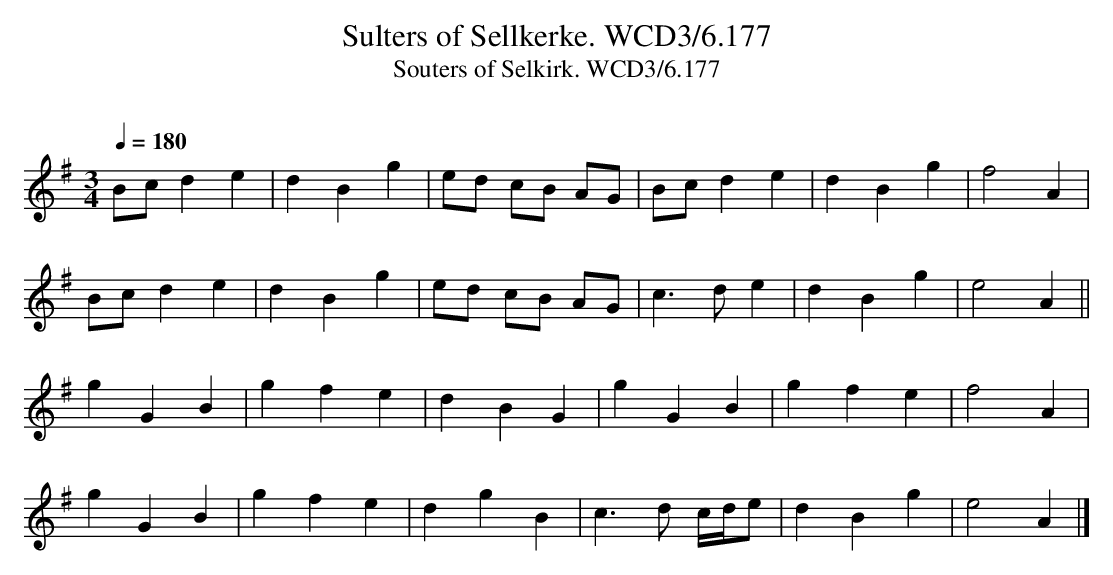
X:1
T:Sulters of Sellkerke. WCD3/6.177
O:
T:Souters of Selkirk. WCD3/6.177
M:3/4
L:1/4
Q:1/4=180
K:G
B/c/ de|dBg|e/d/ c/B/ A/G/|B/c/ de|dBg|f2 A|
B/c/ de|dBg|e/d/ c/B/ A/G/|c3/ d/ e|dBg|e2 A||
gGB|gfe|dBG|gGB|gfe|f2 A|
gGB|gfe|dgB|c3/ d/ c//d//e/|dBg|e2 A|]
